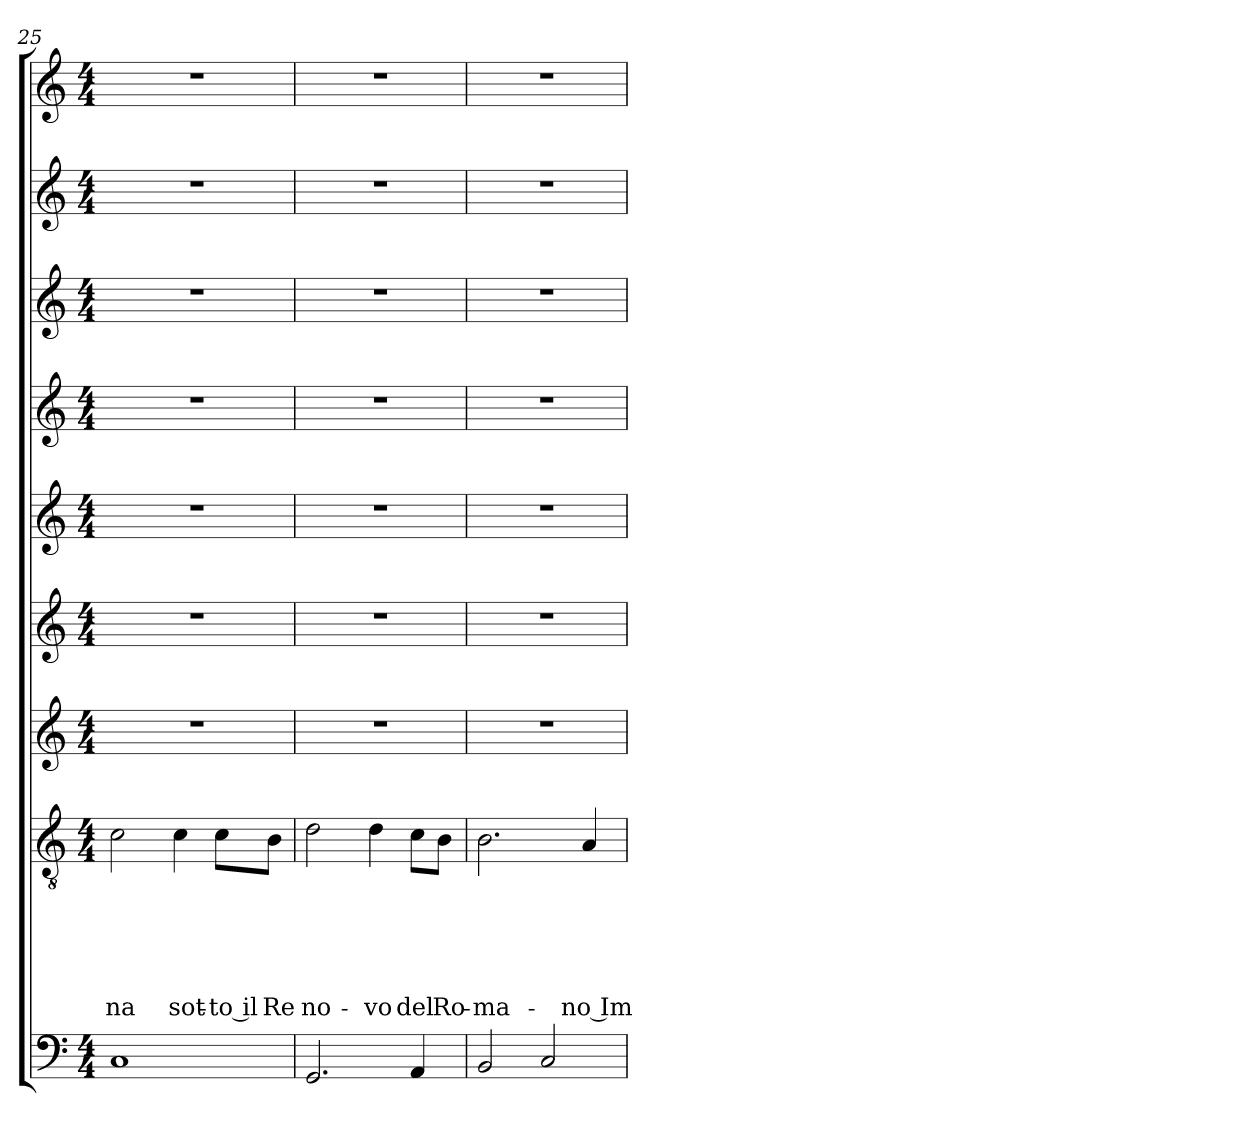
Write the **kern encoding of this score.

**kern	**kern	**text	**text	**text	**text	**text	**text	**kern	**kern	**kern	**kern	**kern	**kern	**kern
*part9	*part8	*part8	*part8	*part8	*part8	*part8	*part8	*part7	*part6	*part5	*part4	*part3	*part2	*part1
*staff9	*staff8	*staff8	*staff8	*staff8	*staff8	*staff8	*staff8	*staff7	*staff6	*staff5	*staff4	*staff3	*staff2	*staff1
*clefF4	*clefGv2	*	*	*	*	*	*	*clefG2	*clefG2	*clefG2	*clefG2	*clefG2	*clefG2	*clefG2
*k[]	*k[]	*	*	*	*	*	*	*k[]	*k[]	*k[]	*k[]	*k[]	*k[]	*k[]
*C:	*C:	*	*	*	*	*	*	*C:	*C:	*C:	*C:	*C:	*C:	*C:
*M4/4	*M4/4	*	*	*	*	*	*	*M4/4	*M4/4	*M4/4	*M4/4	*M4/4	*M4/4	*M4/4
=25	=25	=25	=25	=25	=25	=25	=25	=25	=25	=25	=25	=25	=25	=25
!	!	!	!	!	!	!	!LO:LY:b	!	!	!	!	!	!	!
1C	2c\	.	.	.	.	.	-na	1r	1r	1r	1r	1r	1r	1r
!	!	!	!	!	!	!	!LO:LY:b	!	!	!	!	!	!	!
.	4c\	.	.	.	.	.	sot-	.	.	.	.	.	.	.
!	!	!	!	!	!	!	!LO:LY:b	!	!	!	!	!	!	!
.	8c\L	.	.	.	.	.	-to il	.	.	.	.	.	.	.
!	!	!	!	!	!	!	!LO:LY:b	!	!	!	!	!	!	!
.	8B\J	.	.	.	.	.	Re	.	.	.	.	.	.	.
=26	=26	=26	=26	=26	=26	=26	=26	=26	=26	=26	=26	=26	=26	=26
!	!	!	!	!	!	!	!LO:LY:b	!	!	!	!	!	!	!
2.GG/	2d\	.	.	.	.	.	no-	1r	1r	1r	1r	1r	1r	1r
!	!	!	!	!	!	!	!LO:LY:b	!	!	!	!	!	!	!
.	4d\	.	.	.	.	.	-vo	.	.	.	.	.	.	.
!	!	!	!	!	!	!	!LO:LY:b	!	!	!	!	!	!	!
4AA/	8c\L	.	.	.	.	.	del	.	.	.	.	.	.	.
!	!	!	!	!	!	!	!LO:LY:b	!	!	!	!	!	!	!
.	8B\J	.	.	.	.	.	Ro-	.	.	.	.	.	.	.
=27	=27	=27	=27	=27	=27	=27	=27	=27	=27	=27	=27	=27	=27	=27
!	!	!	!	!	!	!	!LO:LY:b	!	!	!	!	!	!	!
2BB/	2.B\	.	.	.	.	.	-ma-	1r	1r	1r	1r	1r	1r	1r
2C/	.	.	.	.	.	.	.	.	.	.	.	.	.	.
!	!	!	!	!	!	!	!LO:LY:b	!	!	!	!	!	!	!
.	4A/	.	.	.	.	.	-no Im-	.	.	.	.	.	.	.
=	=	=	=	=	=	=	=	=	=	=	=	=	=	=
*-	*-	*-	*-	*-	*-	*-	*-	*-	*-	*-	*-	*-	*-	*-
